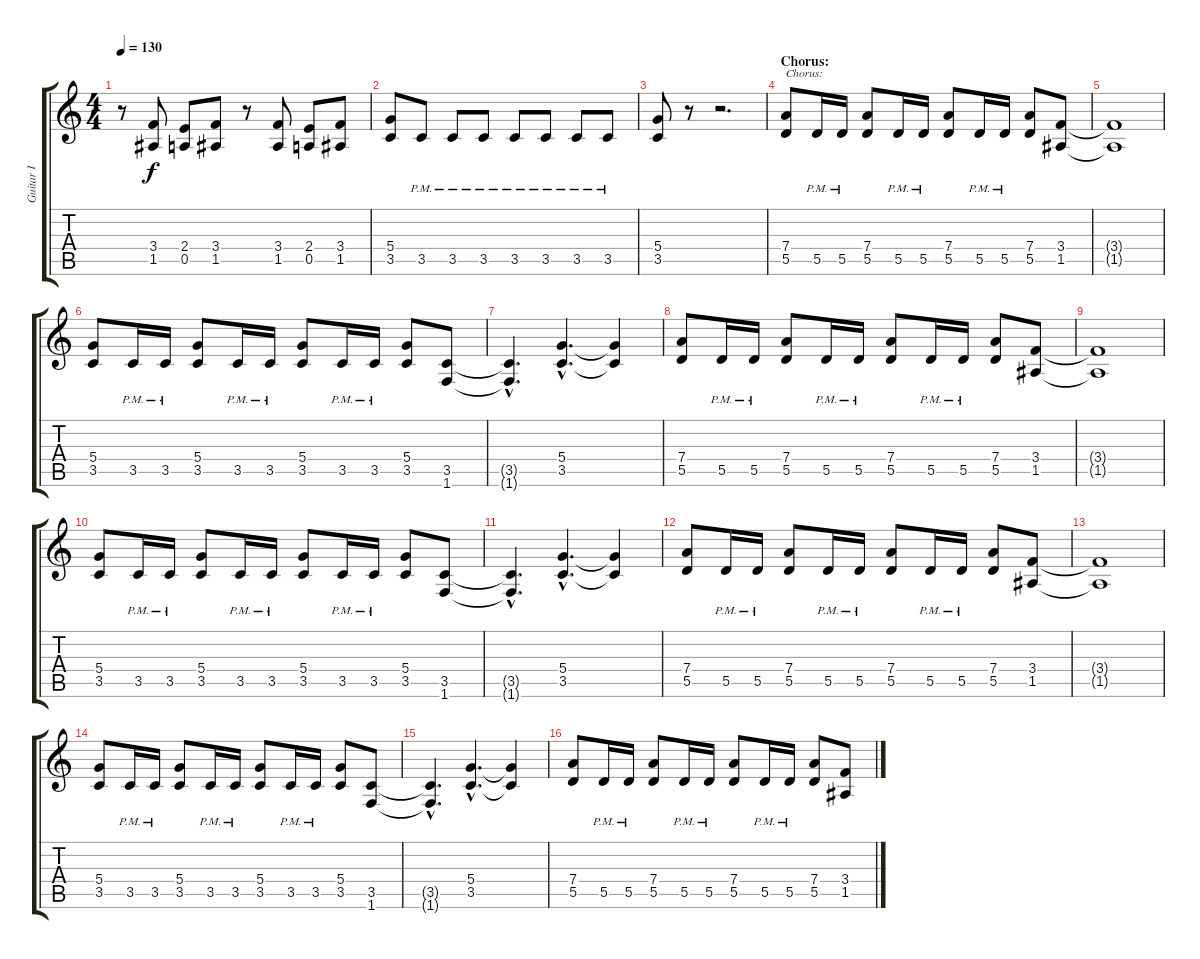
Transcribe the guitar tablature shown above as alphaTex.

\track ("Guitar I" "Guitar I") {instrument distortionguitar}
\staff {score tabs}
\tuning (E4 B3 G3 D3 A2 E2) {hide}
\ts (4 4)
\tempo 130
\clef g2
\ks c
r.8{dy f} (3.4 1.5).8 (2.4 0.5).8 (3.4 1.5).8 r.8 (3.4 1.5).8 (2.4 0.5).8 (3.4 1.5).8 |
(5.4 3.5).8 3.5{pm}.8 3.5{pm}.8 3.5{pm}.8 3.5{pm}.8 3.5{pm}.8 3.5{pm}.8 3.5{pm}.8 |
(5.4 3.5).8 r.8 r.2{d} |
\section ("" "Chorus:")
(7.4 5.5).8{txt "Chorus:"} 5.5{pm}.16 5.5{pm}.16 (7.4 5.5).8 5.5{pm}.16 5.5{pm}.16 (7.4 5.5).8 5.5{pm}.16 5.5{pm}.16 (7.4 5.5).8 (3.4 1.5).8 |
(3.4{t} 1.5{t}).1 |
(5.4 3.5).8 3.5{pm}.16 3.5{pm}.16 (5.4 3.5).8 3.5{pm}.16 3.5{pm}.16 (5.4 3.5).8 3.5{pm}.16 3.5{pm}.16 (5.4 3.5).8 (3.5 1.6).8 |
(3.5{hac t} 1.6{hac t}).4{d} (5.4{hac} 3.5{hac}).4{d} (5.4{t} 3.5{t}).4 |
(7.4 5.5).8 5.5{pm}.16 5.5{pm}.16 (7.4 5.5).8 5.5{pm}.16 5.5{pm}.16 (7.4 5.5).8 5.5{pm}.16 5.5{pm}.16 (7.4 5.5).8 (3.4 1.5).8 |
(3.4{t} 1.5{t}).1 |
(5.4 3.5).8 3.5{pm}.16 3.5{pm}.16 (5.4 3.5).8 3.5{pm}.16 3.5{pm}.16 (5.4 3.5).8 3.5{pm}.16 3.5{pm}.16 (5.4 3.5).8 (3.5 1.6).8 |
(3.5{hac t} 1.6{hac t}).4{d} (5.4{hac} 3.5{hac}).4{d} (5.4{t} 3.5{t}).4 |
(7.4 5.5).8 5.5{pm}.16 5.5{pm}.16 (7.4 5.5).8 5.5{pm}.16 5.5{pm}.16 (7.4 5.5).8 5.5{pm}.16 5.5{pm}.16 (7.4 5.5).8 (3.4 1.5).8 |
(3.4{t} 1.5{t}).1 |
(5.4 3.5).8 3.5{pm}.16 3.5{pm}.16 (5.4 3.5).8 3.5{pm}.16 3.5{pm}.16 (5.4 3.5).8 3.5{pm}.16 3.5{pm}.16 (5.4 3.5).8 (3.5 1.6).8 |
(3.5{hac t} 1.6{hac t}).4{d} (5.4{hac} 3.5{hac}).4{d} (5.4{t} 3.5{t}).4 |
(7.4 5.5).8 5.5{pm}.16 5.5{pm}.16 (7.4 5.5).8 5.5{pm}.16 5.5{pm}.16 (7.4 5.5).8 5.5{pm}.16 5.5{pm}.16 (7.4 5.5).8 (3.4 1.5).8
